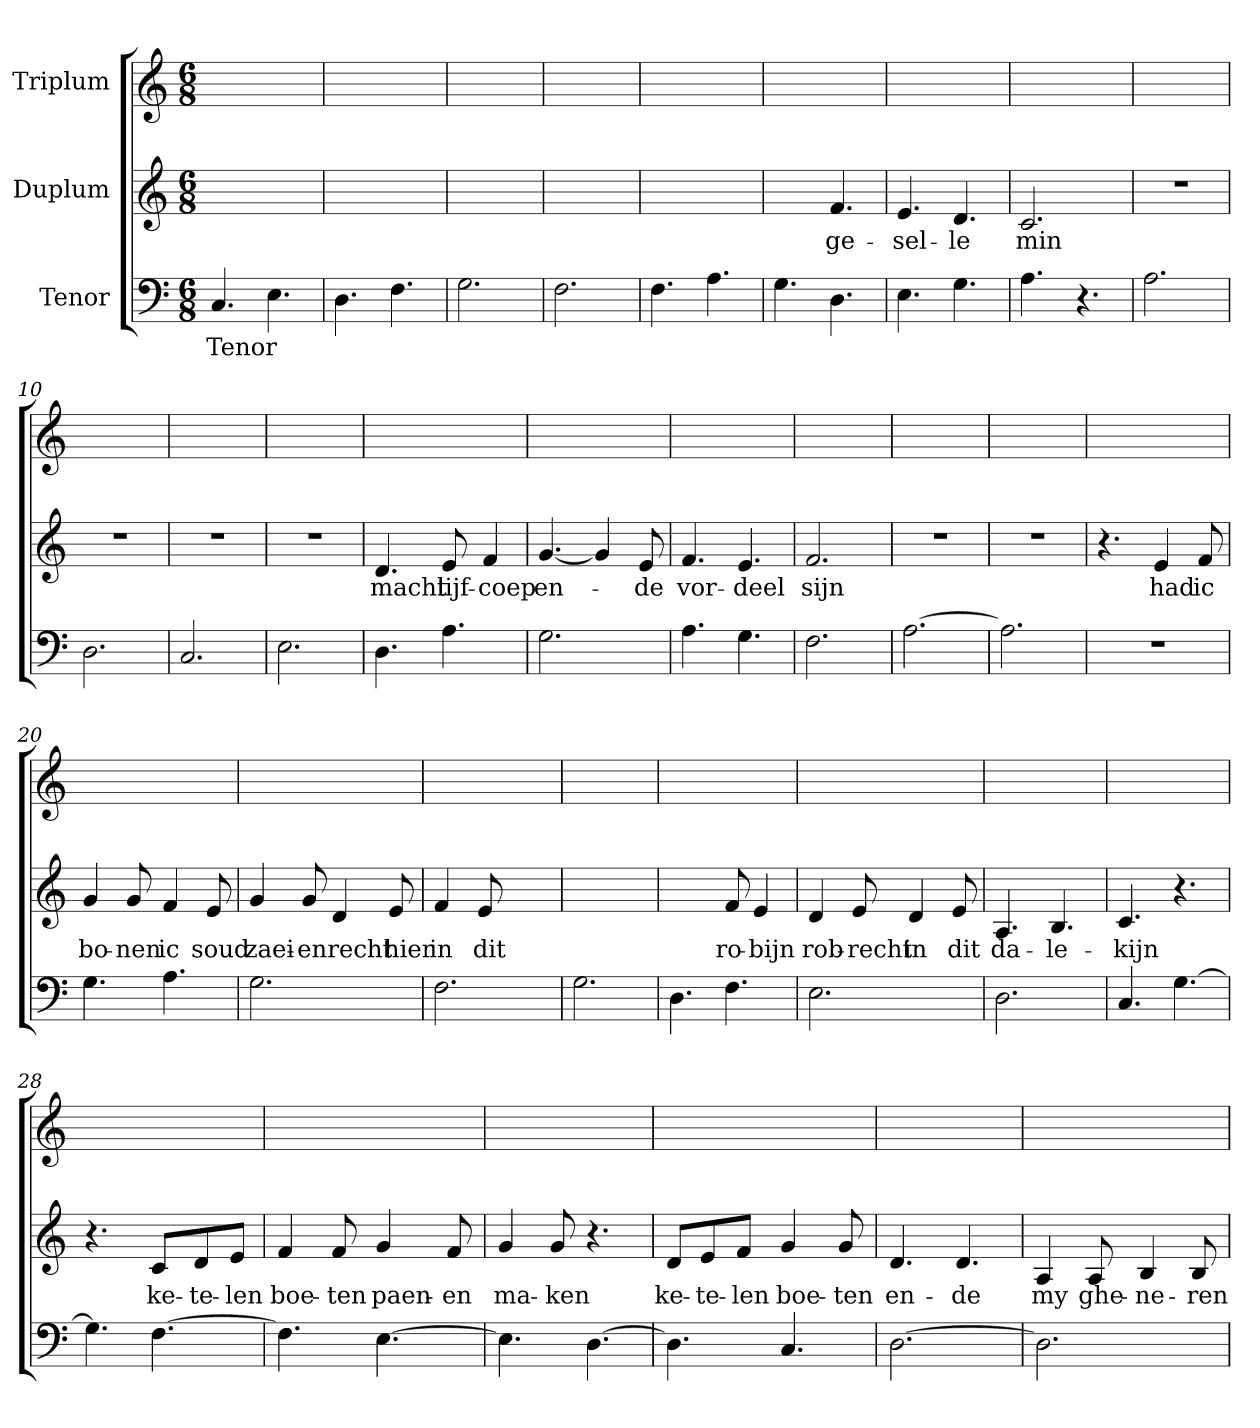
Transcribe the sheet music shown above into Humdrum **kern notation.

**kern	**text	**kern	**text	**kern
*part3	*part3	*part2	*part2	*part1
*staff3	*staff3	*staff2	*staff2	*staff1
*I"Tenor	*	*I"Duplum	*	*I"Triplum
*clefF4	*	*clefG2	*	*clefG2
*k[]	*	*k[]	*	*k[]
*C:	*	*C:	*	*C:
*M6/8	*	*M6/8	*	*M6/8
=1	=1	=1	=1	=1
!	!LO:LY:b	!	!	!
4.C/	Tenor	2.ryy	.	2.ryy
4.E\	.	.	.	.
=2	=2	=2	=2	=2
4.D\	.	2.ryy	.	2.ryy
4.F\	.	.	.	.
=3	=3	=3	=3	=3
2.G\	.	2.ryy	.	2.ryy
=4	=4	=4	=4	=4
2.F\	.	2.ryy	.	2.ryy
=5	=5	=5	=5	=5
4.F\	.	2.ryy	.	2.ryy
4.A\	.	.	.	.
=6	=6	=6	=6	=6
4.G\	.	4.ryy	.	2.ryy
!	!	!	!LO:LY:b	!
4.D\	.	4.f/	ge-	.
=7	=7	=7	=7	=7
!	!	!	!LO:LY:b	!
4.E\	.	4.e/	-sel-	2.ryy
!	!	!	!LO:LY:b	!
4.G\	.	4.d/	-le	.
=8	=8	=8	=8	=8
!	!	!	!LO:LY:b	!
4.A\	.	2.c/	min	2.ryy
4.r	.	.	.	.
=9	=9	=9	=9	=9
2.A\	.	2.r	.	2.ryy
=10	=10	=10	=10	=10
2.D\	.	2.r	.	2.ryy
=11	=11	=11	=11	=11
2.C/	.	2.r	.	2.ryy
=12	=12	=12	=12	=12
2.E\	.	2.r	.	2.ryy
=13	=13	=13	=13	=13
!	!	!	!LO:LY:b	!
4.D\	.	4.d/	macht	2.ryy
!	!	!	!LO:LY:b	!
4.A\	.	8e/	lijf-	.
!	!	!	!LO:LY:b	!
.	.	4f/	-coep	.
!!LO:LB:g=z
=14	=14	=14	=14	=14
!	!	!	!LO:LY:b	!
2.G\	.	[4.g/	en-	2.ryy
.	.	4g/]	.	.
!	!	!	!LO:LY:b	!
.	.	8e/	-de	.
=15	=15	=15	=15	=15
!	!	!	!LO:LY:b	!
4.A\	.	4.f/	vor-	2.ryy
!	!	!	!LO:LY:b	!
4.G\	.	4.e/	-deel	.
=16	=16	=16	=16	=16
!	!	!	!LO:LY:b	!
2.F\	.	2.f/	sijn	2.ryy
=17	=17	=17	=17	=17
[2.A\	.	2.r	.	2.ryy
=18	=18	=18	=18	=18
2.A\]	.	2.r	.	2.ryy
=19	=19	=19	=19	=19
2.r	.	4.r	.	2.ryy
!	!	!	!LO:LY:b	!
.	.	4e/	had	.
!	!	!	!LO:LY:b	!
.	.	8f/	ic	.
=20	=20	=20	=20	=20
!	!	!	!LO:LY:b	!
4.G\	.	4g/	bo-	2.ryy
!	!	!	!LO:LY:b	!
.	.	8g/	-nen	.
!	!	!	!LO:LY:b	!
4.A\	.	4f/	ic	.
!	!	!	!LO:LY:b	!
.	.	8e/	soud	.
=21	=21	=21	=21	=21
!	!	!	!LO:LY:b	!
2.G\	.	4g/	zaei-	2.ryy
!	!	!	!LO:LY:b	!
.	.	8g/	-en	.
!	!	!	!LO:LY:b	!
.	.	4d/	recht	.
!	!	!	!LO:LY:b	!
.	.	8e/	hier	.
=22	=22	=22	=22	=22
!	!	!	!LO:LY:b	!
2.F\	.	4f/	in	2.ryy
!	!	!	!LO:LY:b	!
.	.	8e/	dit	.
.	.	4.ryy	.	.
=23	=23	=23	=23	=23
2.G\	.	2.ryy	.	2.ryy
=24	=24	=24	=24	=24
4.D\	.	4.ryy	.	2.ryy
!	!	!	!LO:LY:b	!
4.F\	.	8f/	ro-	.
!	!	!	!LO:LY:b	!
.	.	4e/	-bijn	.
!!LO:LB:g=z
=25	=25	=25	=25	=25
!	!	!	!LO:LY:b	!
2.E\	.	4d/	rob-	2.ryy
!	!	!	!LO:LY:b	!
.	.	8e/	-recht	.
!	!	!	!LO:LY:b	!
.	.	4d/	in	.
!	!	!	!LO:LY:b	!
.	.	8e/	dit	.
=26	=26	=26	=26	=26
!	!	!	!LO:LY:b	!
2.D\	.	4.A/	da-	2.ryy
!	!	!	!LO:LY:b	!
.	.	4.B/	-le-	.
=27	=27	=27	=27	=27
!	!	!	!LO:LY:b	!
4.C/	.	4.c/	-kijn	2.ryy
[4.G\	.	4.r	.	.
=28	=28	=28	=28	=28
4.G\]	.	4.r	.	2.ryy
!	!	!	!LO:LY:b	!
[4.F\	.	8c/L	ke-	.
!	!	!	!LO:LY:b	!
.	.	8d/	-te-	.
!	!	!	!LO:LY:b	!
.	.	8e/J	-len	.
=29	=29	=29	=29	=29
!	!	!	!LO:LY:b	!
4.F\]	.	4f/	boe-	2.ryy
!	!	!	!LO:LY:b	!
.	.	8f/	-ten	.
!	!	!	!LO:LY:b	!
[4.E\	.	4g/	paen-	.
!	!	!	!LO:LY:b	!
.	.	8f/	-en	.
=30	=30	=30	=30	=30
!	!	!	!LO:LY:b	!
4.E\]	.	4g/	ma-	2.ryy
!	!	!	!LO:LY:b	!
.	.	8g/	-ken	.
[4.D\	.	4.r	.	.
=31	=31	=31	=31	=31
!	!	!	!LO:LY:b	!
4.D\]	.	8d/L	ke-	2.ryy
!	!	!	!LO:LY:b	!
.	.	8e/	-te-	.
!	!	!	!LO:LY:b	!
.	.	8f/J	-len	.
!	!	!	!LO:LY:b	!
4.C/	.	4g/	boe-	.
!	!	!	!LO:LY:b	!
.	.	8g/	-ten	.
=32	=32	=32	=32	=32
!	!	!	!LO:LY:b	!
[2.D\	.	4.d/	en-	2.ryy
!	!	!	!LO:LY:b	!
.	.	4.d/	-de	.
=33	=33	=33	=33	=33
!	!	!	!LO:LY:b	!
2.D\]	.	4A/	my	2.ryy
!	!	!	!LO:LY:b	!
.	.	8A/	ghe-	.
!	!	!	!LO:LY:b	!
.	.	4B/	-ne-	.
!	!	!	!LO:LY:b	!
.	.	8B/	-ren	.
=	=	=	=	=
*-	*-	*-	*-	*-
